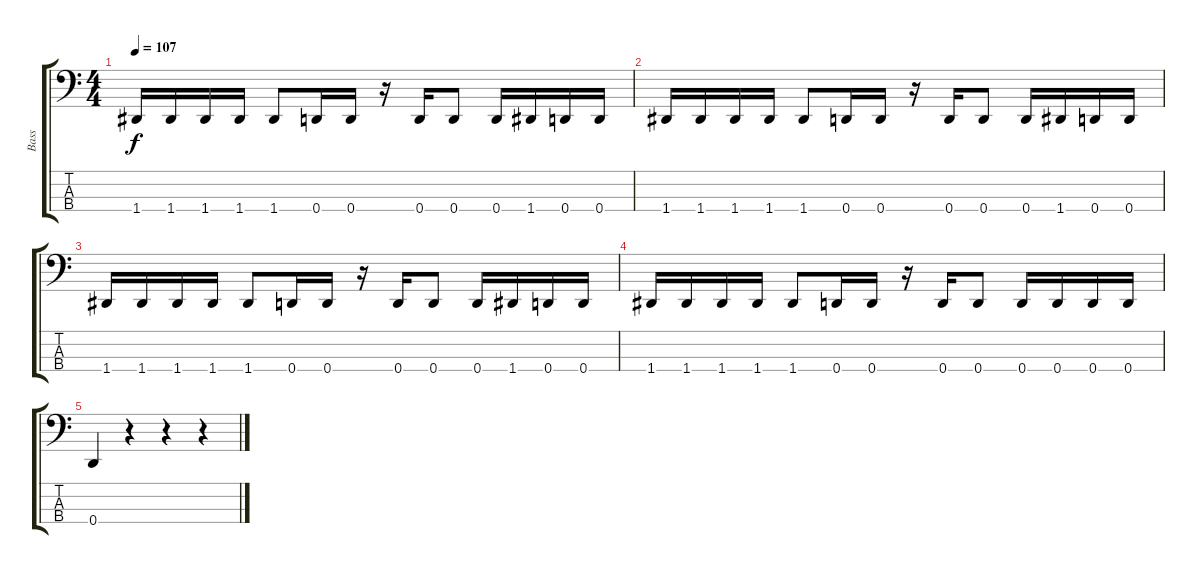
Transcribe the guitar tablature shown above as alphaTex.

\track ("Bass" "Bass") {instrument electricbassfinger}
\staff {score tabs}
\tuning (G2 D2 A1 D1) {hide}
\ts (4 4)
\tempo 107
\clef f4
\ks c
1.4.16{dy f} 1.4.16 1.4.16 1.4.16 1.4.8 0.4.16 0.4.16 r.16 0.4.16 0.4.8 0.4.16 1.4.16 0.4.16 0.4.16 |
1.4.16 1.4.16 1.4.16 1.4.16 1.4.8 0.4.16 0.4.16 r.16 0.4.16 0.4.8 0.4.16 1.4.16 0.4.16 0.4.16 |
1.4.16 1.4.16 1.4.16 1.4.16 1.4.8 0.4.16 0.4.16 r.16 0.4.16 0.4.8 0.4.16 1.4.16 0.4.16 0.4.16 |
1.4.16 1.4.16 1.4.16 1.4.16 1.4.8 0.4.16 0.4.16 r.16 0.4.16 0.4.8 0.4.16 0.4.16 0.4.16 0.4.16 |
0.4.4 r.4 r.4 r.4
